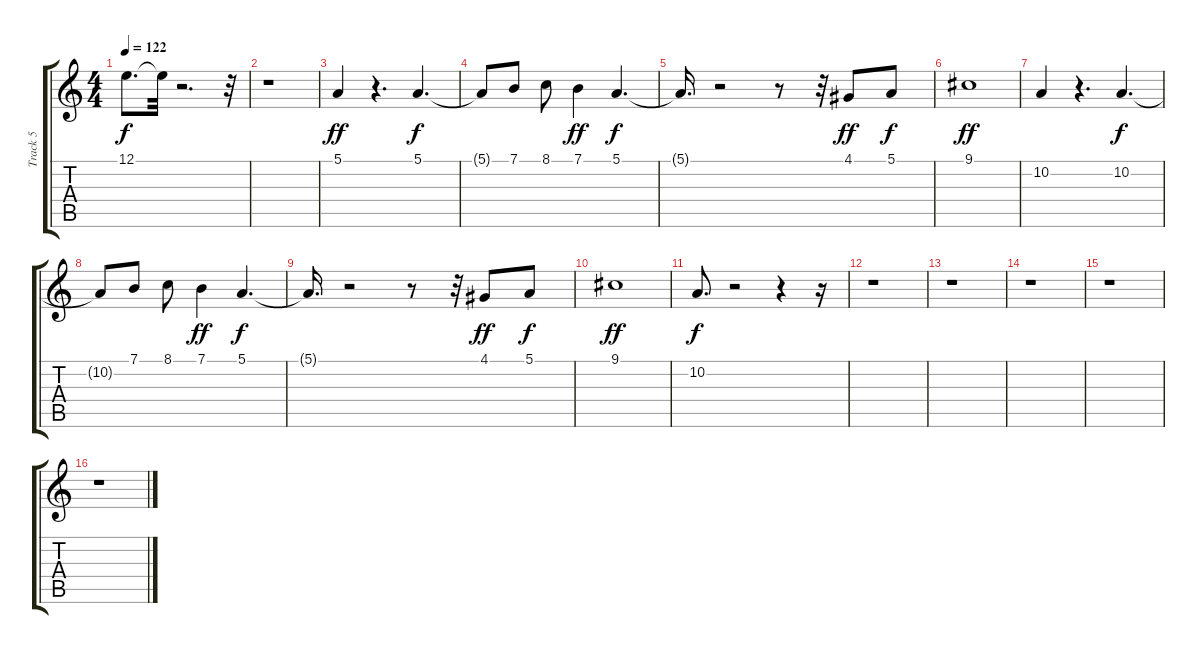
\track ("Track 5" "Track 5") {instrument lead1square}
\staff {score tabs}
\tuning (E4 B3 G3 D3 A2 E2) {hide}
\ts (4 4)
\tempo 122
\clef g2
\ks c
12.1{t}.8{d dy f} 12.1{t}.32 r.2{d} r.32 |
r.1 |
5.1.4{dy ff} r.4{d} 5.1.4{d dy f} |
5.1{t}.8 7.1.8 8.1.8 7.1.4{dy ff} 5.1.4{d dy f} |
5.1{t}.16{d} r.2 r.8 r.32 4.1.8{dy ff} 5.1.8{dy f} |
9.1.1{dy ff} |
10.2.4 r.4{d} 10.2.4{d dy f} |
10.2{t}.8 7.1.8 8.1.8 7.1.4{dy ff} 5.1.4{d dy f} |
5.1{t}.16{d} r.2 r.8 r.32 4.1.8{dy ff} 5.1.8{dy f} |
9.1.1{dy ff} |
10.2.8{d dy f} r.2 r.4 r.16 |
r.1 |
r.1 |
r.1 |
r.1 |
r.1
